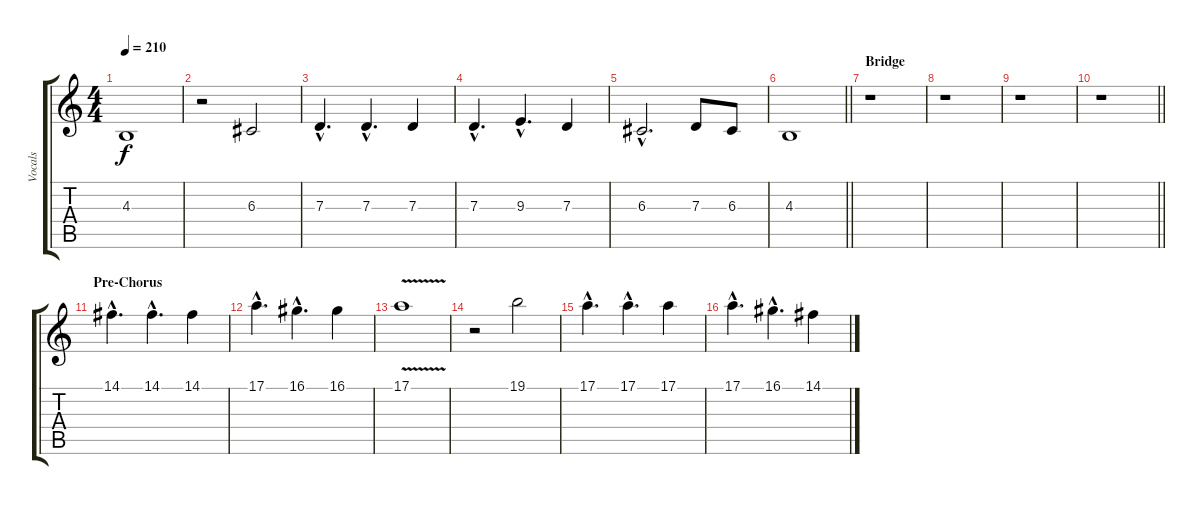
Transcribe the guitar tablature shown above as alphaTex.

\track ("Vocals" "Vocals") {instrument lead1square}
\staff {score tabs}
\tuning (E4 B3 G3 D3 A2 E2) {hide}
\ts (4 4)
\tempo 210
\clef g2
\ks c
4.3.1{dy f} |
r.2 6.3.2 |
7.3{hac}.4{d} 7.3{hac}.4{d} 7.3.4 |
7.3{hac}.4{d} 9.3{hac}.4{d} 7.3.4 |
6.3{hac}.2{d} 7.3.8 6.3.8 |
\barLineRight lightlight
4.3.1 |
\section ("" "Bridge")
r.1 |
r.1 |
r.1 |
\barLineRight lightlight
r.1 |
\section ("" "Pre-Chorus")
14.1{hac}.4{d} 14.1{hac}.4{d} 14.1.4 |
17.1{hac}.4{d} 16.1{hac}.4{d} 16.1.4 |
17.1{v}.1 |
r.2 19.1.2 |
17.1{hac}.4{d} 17.1{hac}.4{d} 17.1.4 |
17.1{hac}.4{d} 16.1{hac}.4{d} 14.1.4
